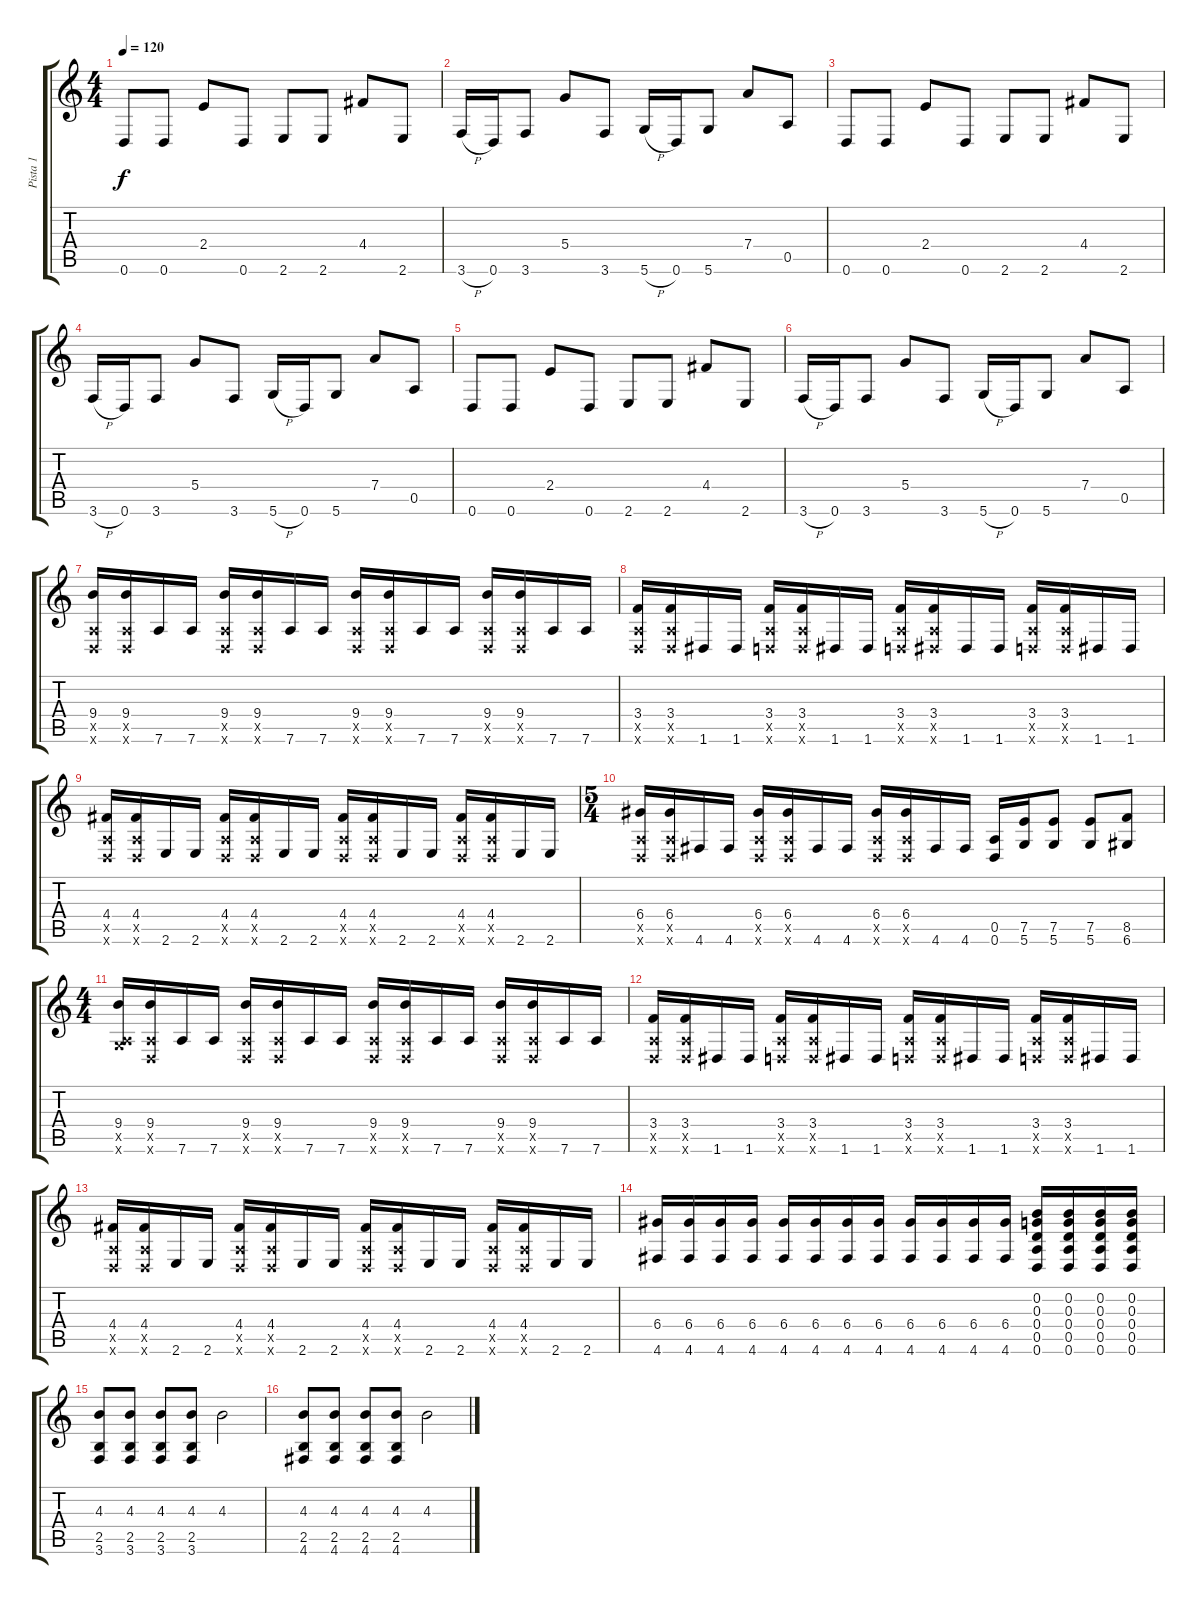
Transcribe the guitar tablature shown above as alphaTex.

\track ("Pista 1" "Pista 1") {instrument distortionguitar}
\staff {score tabs}
\tuning (E4 B3 G3 D3 A2 D2) {hide}
\ts (4 4)
\tempo 120
\clef g2
\ks c
0.6.8{dy f} 0.6.8 2.4.8 0.6.8 2.6.8 2.6.8 4.4.8 2.6.8 |
3.6{h}.16 0.6.16 3.6.8 5.4.8 3.6.8 5.6{h}.16 0.6.16 5.6.8 7.4.8 0.5.8 |
0.6.8 0.6.8 2.4.8 0.6.8 2.6.8 2.6.8 4.4.8 2.6.8 |
3.6{h}.16 0.6.16 3.6.8 5.4.8 3.6.8 5.6{h}.16 0.6.16 5.6.8 7.4.8 0.5.8 |
0.6.8 0.6.8 2.4.8 0.6.8 2.6.8 2.6.8 4.4.8 2.6.8 |
3.6{h}.16 0.6.16 3.6.8 5.4.8 3.6.8 5.6{h}.16 0.6.16 5.6.8 7.4.8 0.5.8 |
(9.4 0.5{x} 0.6{x}).16 (9.4 0.5{x} 0.6{x}).16 7.6.16 7.6.16 (9.4 0.5{x} 0.6{x}).16 (9.4 0.5{x} 0.6{x}).16 7.6.16 7.6.16 (9.4 0.5{x} 0.6{x}).16 (9.4 0.5{x} 0.6{x}).16 7.6.16 7.6.16 (9.4 0.5{x} 0.6{x}).16 (9.4 0.5{x} 0.6{x}).16 7.6.16 7.6.16 |
(3.4 0.5{x} 0.6{x}).16 (3.4 0.5{x} 0.6{x}).16 1.6.16 1.6.16 (3.4 0.5{x} 0.6{x}).16 (3.4 0.5{x} 0.6{x}).16 1.6.16 1.6.16 (3.4 0.5{x} 0.6{x}).16 (3.4 0.5{x} 1.6{x}).16 1.6.16 1.6.16 (3.4 0.5{x} 0.6{x}).16 (3.4 0.5{x} 0.6{x}).16 1.6.16 1.6.16 |
(4.4 0.5{x} 0.6{x}).16 (4.4 0.5{x} 0.6{x}).16 2.6.16 2.6.16 (4.4 0.5{x} 0.6{x}).16 (4.4 0.5{x} 0.6{x}).16 2.6.16 2.6.16 (4.4 0.5{x} 0.6{x}).16 (4.4 0.5{x} 0.6{x}).16 2.6.16 2.6.16 (4.4 0.5{x} 0.6{x}).16 (4.4 0.5{x} 0.6{x}).16 2.6.16 2.6.16 |
\ts (5 4)
(6.4 0.5{x} 0.6{x}).16 (6.4 0.5{x} 0.6{x}).16 4.6.16 4.6.16 (6.4 0.5{x} 0.6{x}).16 (6.4 0.5{x} 0.6{x}).16 4.6.16 4.6.16 (6.4 0.5{x} 0.6{x}).16 (6.4 0.5{x} 0.6{x}).16 4.6.16 4.6.16 (0.5 0.6).16 (7.5 5.6).16 (7.5 5.6).8 (7.5 5.6).8 (8.5 6.6).8 |
\ts (4 4)
(9.4 0.5{x} 5.6{x}).16 (9.4 0.5{x} 0.6{x}).16 7.6.16 7.6.16 (9.4 0.5{x} 0.6{x}).16 (9.4 0.5{x} 0.6{x}).16 7.6.16 7.6.16 (9.4 0.5{x} 0.6{x}).16 (9.4 0.5{x} 0.6{x}).16 7.6.16 7.6.16 (9.4 0.5{x} 0.6{x}).16 (9.4 0.5{x} 0.6{x}).16 7.6.16 7.6.16 |
(3.4 0.5{x} 0.6{x}).16 (3.4 0.5{x} 0.6{x}).16 1.6.16 1.6.16 (3.4 0.5{x} 0.6{x}).16 (3.4 0.5{x} 0.6{x}).16 1.6.16 1.6.16 (3.4 0.5{x} 0.6{x}).16 (3.4 0.5{x} 0.6{x}).16 1.6.16 1.6.16 (3.4 0.5{x} 0.6{x}).16 (3.4 0.5{x} 0.6{x}).16 1.6.16 1.6.16 |
(4.4 0.5{x} 0.6{x}).16 (4.4 0.5{x} 0.6{x}).16 2.6.16 2.6.16 (4.4 0.5{x} 0.6{x}).16 (4.4 0.5{x} 0.6{x}).16 2.6.16 2.6.16 (4.4 0.5{x} 0.6{x}).16 (4.4 0.5{x} 0.6{x}).16 2.6.16 2.6.16 (4.4 0.5{x} 0.6{x}).16 (4.4 0.5{x} 0.6{x}).16 2.6.16 2.6.16 |
(6.4 4.6).16 (6.4 4.6).16 (6.4 4.6).16 (6.4 4.6).16 (6.4 4.6).16 (6.4 4.6).16 (6.4 4.6).16 (6.4 4.6).16 (6.4 4.6).16 (6.4 4.6).16 (6.4 4.6).16 (6.4 4.6).16 (0.2 0.3 0.4 0.5 0.6).16 (0.2 0.3 0.4 0.5 0.6).16 (0.2 0.3 0.4 0.5 0.6).16 (0.2 0.3 0.4 0.5 0.6).16 |
(4.3 2.5 3.6).8 (4.3 2.5 3.6).8 (4.3 2.5 3.6).8 (4.3 2.5 3.6).8 4.3.2 |
(4.3 2.5 4.6).8 (4.3 2.5 4.6).8 (4.3 2.5 4.6).8 (4.3 2.5 4.6).8 4.3.2
